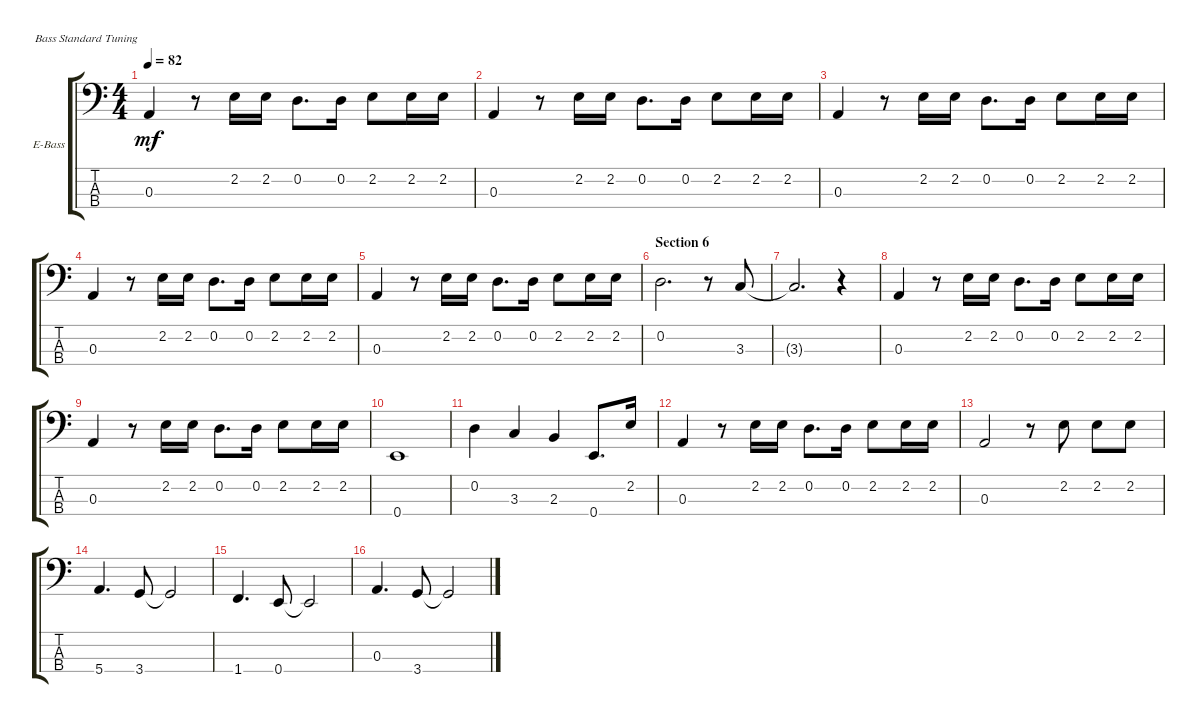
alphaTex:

\bracketExtendMode groupsimilarinstruments
\firstSystemTrackNameOrientation horizontal
\otherSystemsTrackNameOrientation horizontal
\track ("Bass" "E-Bass") {instrument electricbassfinger}
\staff {score tabs}
\tuning (G2 D2 A1 E1)
\ts (4 4)
\tempo 82
\clef f4
\ks aminor
0.3.4{dy mf} r.8 2.2.16 2.2.16 0.2.8{d} 0.2.16 2.2.8 2.2.16 2.2.16 |
0.3.4 r.8 2.2.16 2.2.16 0.2.8{d} 0.2.16 2.2.8 2.2.16 2.2.16 |
0.3.4 r.8 2.2.16 2.2.16 0.2.8{d} 0.2.16 2.2.8 2.2.16 2.2.16 |
0.3.4 r.8 2.2.16 2.2.16 0.2.8{d} 0.2.16 2.2.8 2.2.16 2.2.16 |
0.3.4 r.8 2.2.16 2.2.16 0.2.8{d} 0.2.16 2.2.8 2.2.16 2.2.16 |
\section ("" "Section 6")
0.2.2{d} r.8 3.3.8 |
3.3{t}.2{d} r.4 |
0.3.4 r.8 2.2.16 2.2.16 0.2.8{d} 0.2.16 2.2.8 2.2.16 2.2.16 |
0.3.4 r.8 2.2.16 2.2.16 0.2.8{d} 0.2.16 2.2.8 2.2.16 2.2.16 |
0.4.1 |
0.2.4 3.3.4 2.3.4 0.4.8{d} 2.2.16 |
0.3.4 r.8 2.2.16 2.2.16 0.2.8{d} 0.2.16 2.2.8 2.2.16 2.2.16 |
0.3.2 r.8 2.2.8 2.2.8 2.2.8 |
5.4.4{d} 3.4.8 3.4{t}.2 |
1.4.4{d} 0.4.8 0.4{t}.2 |
0.3.4{d} 3.4.8 3.4{t}.2
